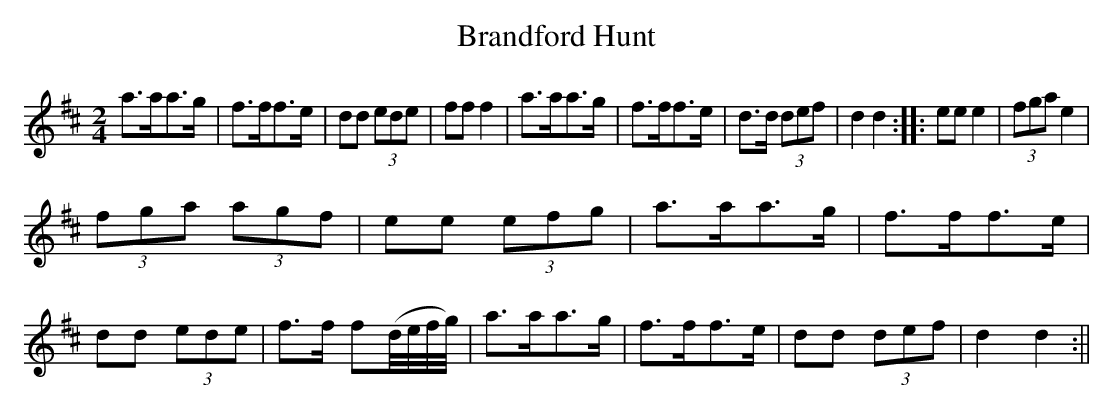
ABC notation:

X:1
T:Brandford Hunt
M:2/4
L:1/8
K:D
a>aa>g|f>ff>e|dd (3ede|ff f2|a>aa>g|f>ff>e|d>d (3def|d2 d2::ee e2|(3fga e2|
(3fga (3agf|ee (3efg|a>aa>g|f>ff>e|dd (3ede|f>f f(d/4e/4f/4g/4)|a>aa>g|f>ff>e|dd (3def|d2d2:||
